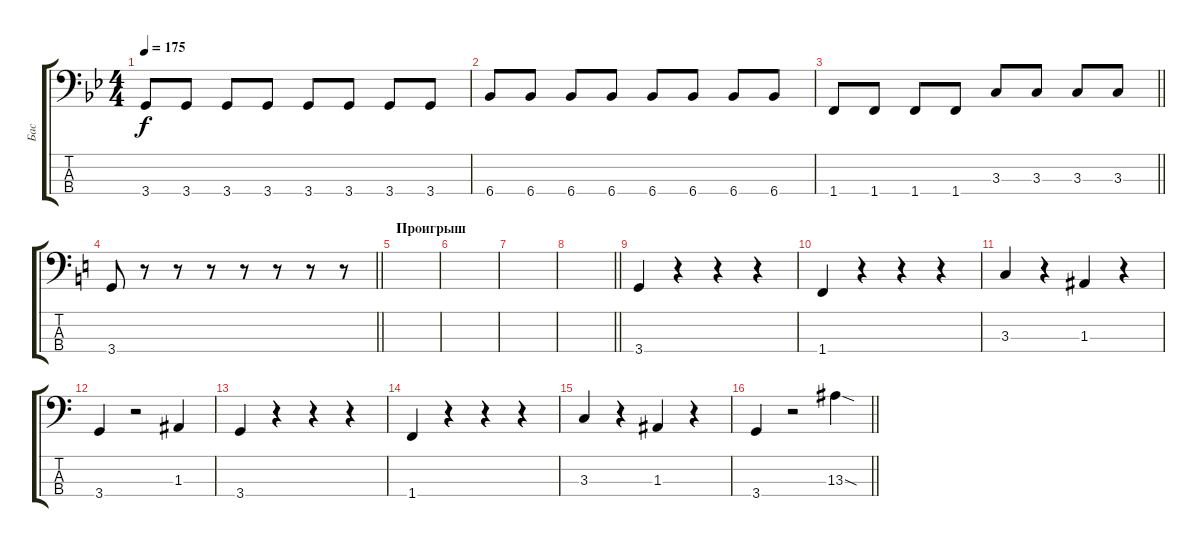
\track ("Бас" "Бас") {instrument electricbassfinger}
\staff {score tabs}
\tuning (G2 D2 A1 E1) {hide}
\ts (4 4)
\tempo 175
\clef f4
\ks bb
3.4.8{dy f} 3.4.8 3.4.8 3.4.8 3.4.8 3.4.8 3.4.8 3.4.8 |
6.4.8 6.4.8 6.4.8 6.4.8 6.4.8 6.4.8 6.4.8 6.4.8 |
\barLineRight lightlight
1.4.8 1.4.8 1.4.8 1.4.8 3.3.8 3.3.8 3.3.8 3.3.8 |
\barLineRight lightlight
\ks c
3.4.8 r.8 r.8 r.8 r.8 r.8 r.8 r.8 |
\section ("" "Проигрыш")
|
|
|
\barLineRight lightlight
|
\section ("" " ")
3.4.4 r.4 r.4 r.4 |
1.4.4 r.4 r.4 r.4 |
3.3.4 r.4 1.3.4 r.4 |
3.4.4 r.2 1.3.4 |
3.4.4 r.4 r.4 r.4 |
1.4.4 r.4 r.4 r.4 |
3.3.4 r.4 1.3.4 r.4 |
\barLineRight lightlight
3.4.4 r.2 13.3{sod}.4
